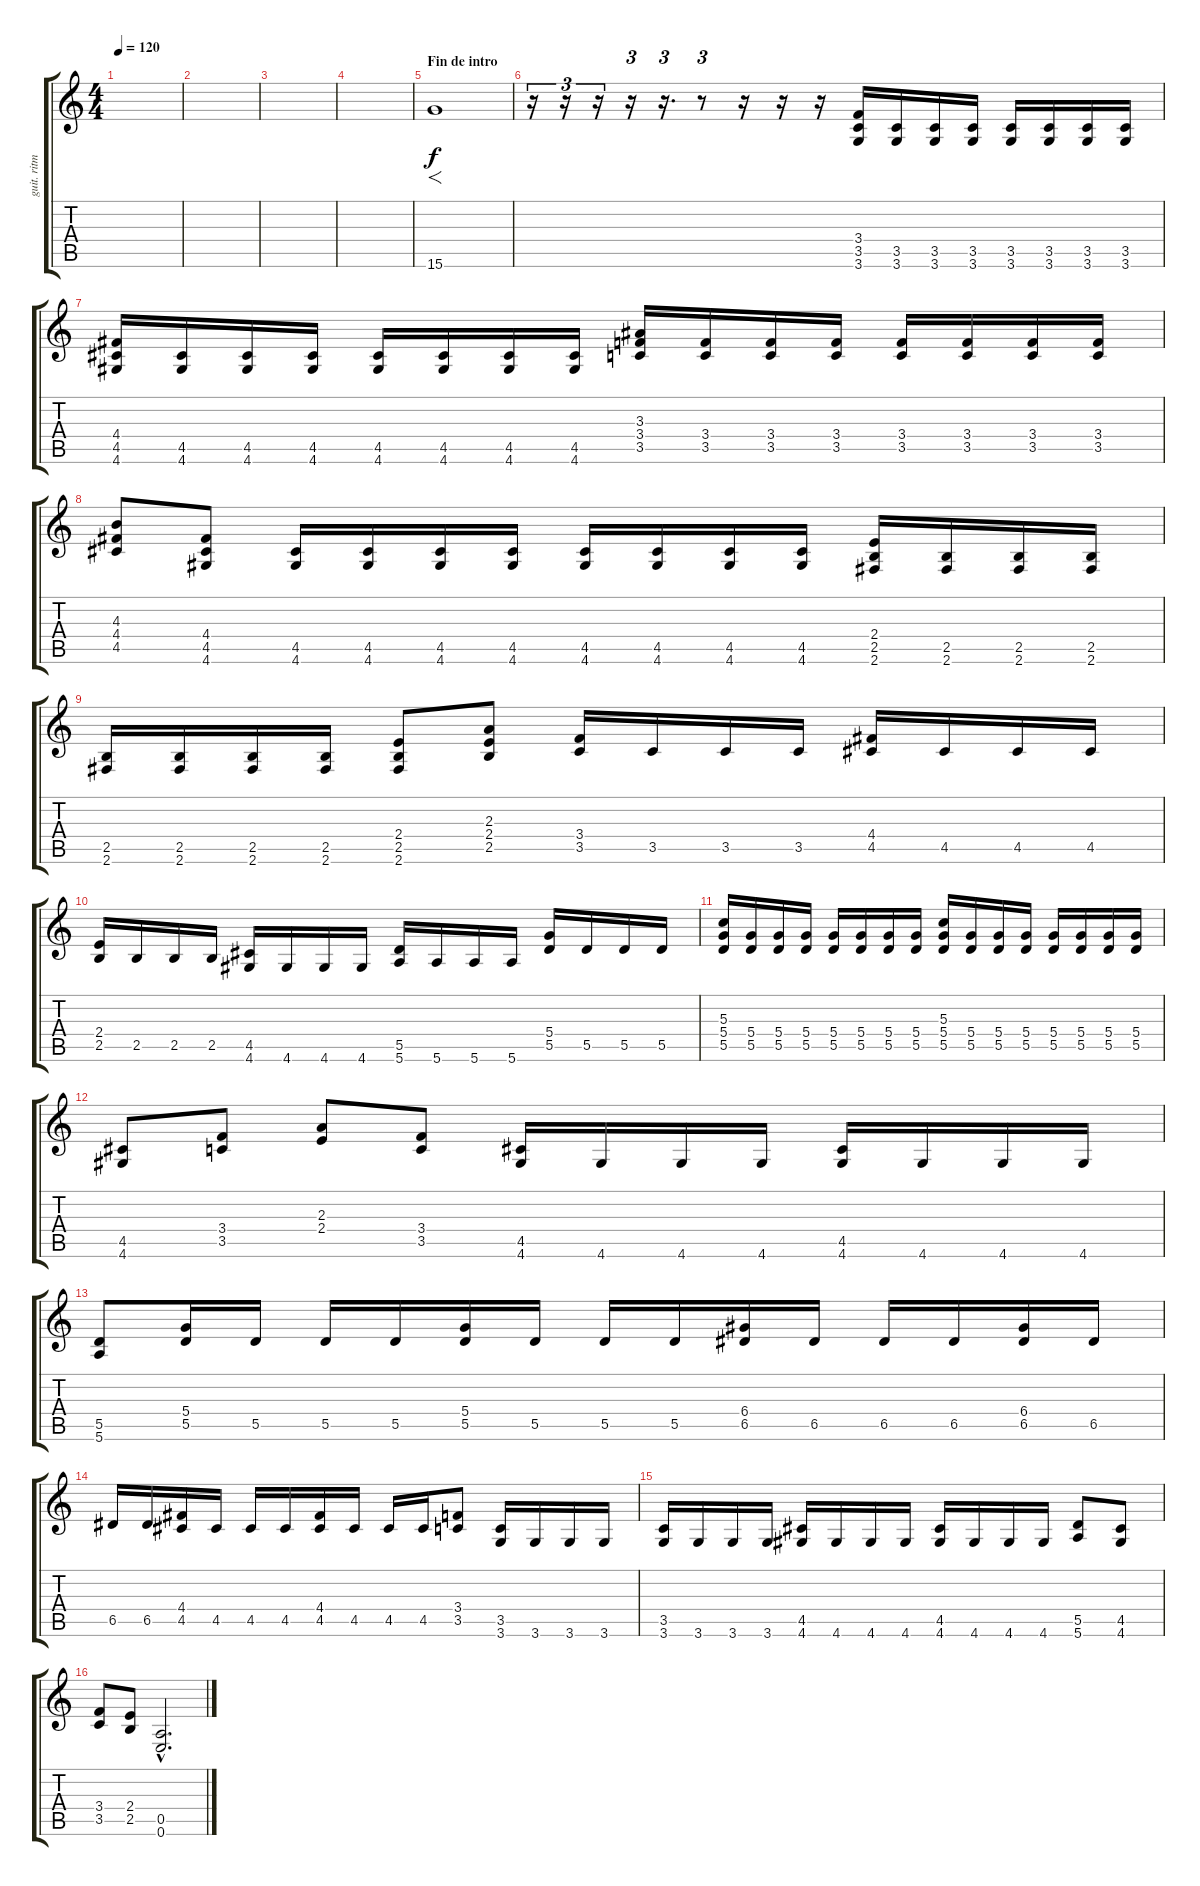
\track ("guit. ritmica" "guit. ritm") {instrument distortionguitar}
\staff {score tabs}
\tuning (E4 B3 G3 D3 A2 E2) {hide}
\ts (4 4)
\tempo 120
\clef g2
\ks c
|
|
|
|
\section ("" "Fin de intro")
15.6.1{f} |
r.16{tu (3 2)} r.16{tu (3 2)} r.16{tu (3 2)} r.16{tu (3 2)} r.16{d tu (3 2)} r.8{tu (3 2)} r.16 r.16 r.16 (3.4 3.5 3.6).16 (3.5 3.6).16 (3.5 3.6).16 (3.5 3.6).16 (3.5 3.6).16 (3.5 3.6).16 (3.5 3.6).16 (3.5 3.6).16 |
(4.4 4.5 4.6).16 (4.5 4.6).16 (4.5 4.6).16 (4.5 4.6).16 (4.5 4.6).16 (4.5 4.6).16 (4.5 4.6).16 (4.5 4.6).16 (3.3 3.4 3.5).16 (3.4 3.5).16 (3.4 3.5).16 (3.4 3.5).16 (3.4 3.5).16 (3.4 3.5).16 (3.4 3.5).16 (3.4 3.5).16 |
(4.3 4.4 4.5).8 (4.4 4.5 4.6).8 (4.5 4.6).16 (4.5 4.6).16 (4.5 4.6).16 (4.5 4.6).16 (4.5 4.6).16 (4.5 4.6).16 (4.5 4.6).16 (4.5 4.6).16 (2.4 2.5 2.6).16 (2.5 2.6).16 (2.5 2.6).16 (2.5 2.6).16 |
(2.5 2.6).16 (2.5 2.6).16 (2.5 2.6).16 (2.5 2.6).16 (2.4 2.5 2.6).8 (2.3 2.4 2.5).8 (3.4 3.5).16 3.5.16 3.5.16 3.5.16 (4.4 4.5).16 4.5.16 4.5.16 4.5.16 |
(2.4 2.5).16 2.5.16 2.5.16 2.5.16 (4.5 4.6).16 4.6.16 4.6.16 4.6.16 (5.5 5.6).16 5.6.16 5.6.16 5.6.16 (5.4 5.5).16 5.5.16 5.5.16 5.5.16 |
(5.3 5.4 5.5).16 (5.4 5.5).16 (5.4 5.5).16 (5.4 5.5).16 (5.4 5.5).16 (5.4 5.5).16 (5.4 5.5).16 (5.4 5.5).16 (5.3 5.4 5.5).16 (5.4 5.5).16 (5.4 5.5).16 (5.4 5.5).16 (5.4 5.5).16 (5.4 5.5).16 (5.4 5.5).16 (5.4 5.5).16 |
(4.5 4.6).8 (3.4 3.5).8 (2.3 2.4).8 (3.4 3.5).8 (4.5 4.6).16 4.6.16 4.6.16 4.6.16 (4.5 4.6).16 4.6.16 4.6.16 4.6.16 |
(5.5 5.6).8 (5.4 5.5).16 5.5.16 5.5.16 5.5.16 (5.4 5.5).16 5.5.16 5.5.16 5.5.16 (6.4 6.5).16 6.5.16 6.5.16 6.5.16 (6.4 6.5).16 6.5.16 |
6.5.16 6.5.16 (4.4 4.5).16 4.5.16 4.5.16 4.5.16 (4.4 4.5).16 4.5.16 4.5.16 4.5.16 (3.4 3.5).8 (3.5 3.6).16 3.6.16 3.6.16 3.6.16 |
(3.5 3.6).16 3.6.16 3.6.16 3.6.16 (4.5 4.6).16 4.6.16 4.6.16 4.6.16 (4.5 4.6).16 4.6.16 4.6.16 4.6.16 (5.5 5.6).8 (4.5 4.6).8 |
(3.4 3.5).8 (2.4 2.5).8 (0.5{hac} 0.6{hac}).2{d}
